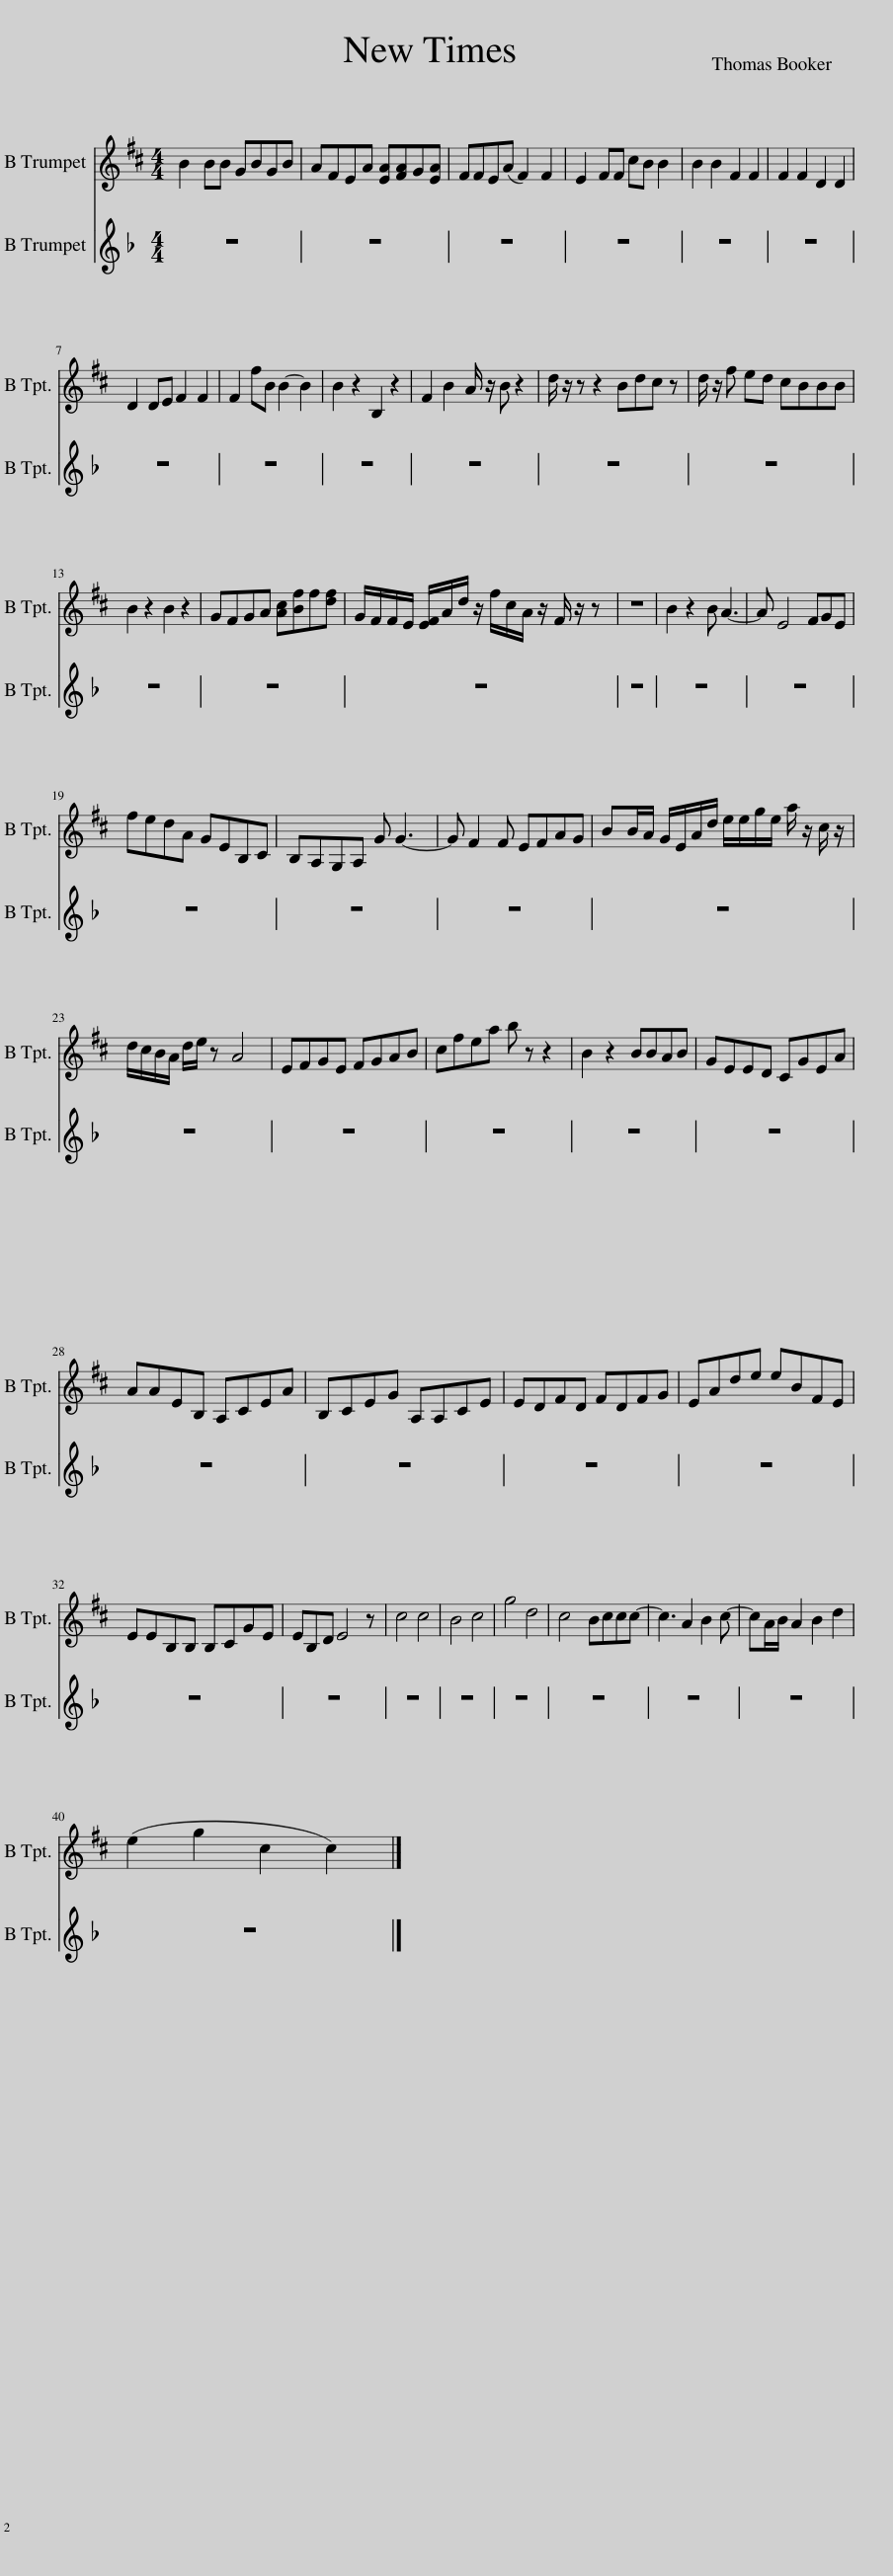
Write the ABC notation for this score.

X:1
L:1/8
M:4/4
I:linebreak $
K:none
V:1 treble transpose=-2
V:1
[K:D] B2 BB GBGB | AFEA [EA][FA]G[EA] | FFE(A F2) F2 | E2 FF cB B2 | B2 B2 F2 F2 | %5
 F2 F2 D2 D2 |$ D2 DE F2 F2 | F2 fB B2- B2 | B2 z2 B,2 z2 | F2 B2 A/ z/ B z2 | %10
 d/ z/ z z2 Bdc z | d/ z/ f ed cBBB |$ B2 z2 B2 z2 | GFGA [Ac][Bf]f[df] | G/F/F/E/ [EF]/A/d/ z/ f/c/A/ z/ F/ z/ z | %15
 z8 | B2 z2 B A3- | A E4 FGE |$ fedA GEB,C | B,A,G,A, G G3- | %20
 G F2 F EFAG | BB/A/ G/E/A/d/ e/e/g/e/ a/ z/ c/ z/ |$ d/c/B/A/ d/e/ z A4 | EFGE FGAB | cfea b z z2 | %25
 B2 z2 BBAB | GEED CGEA |$ AAEB, A,CEA | B,CEG A,A,CE | EDFD FDFG | %30
 EAde eBFE |$ EEB,B, B,CGE | EB,D E4 z | c4 c4 | B4 c4 | %35
 g4 d4 | c4 Bccc- | c3 A2 B2 c- | cA/B/ A2 B2 d2 |$ (e2 g2 c2 c2) |] %40
